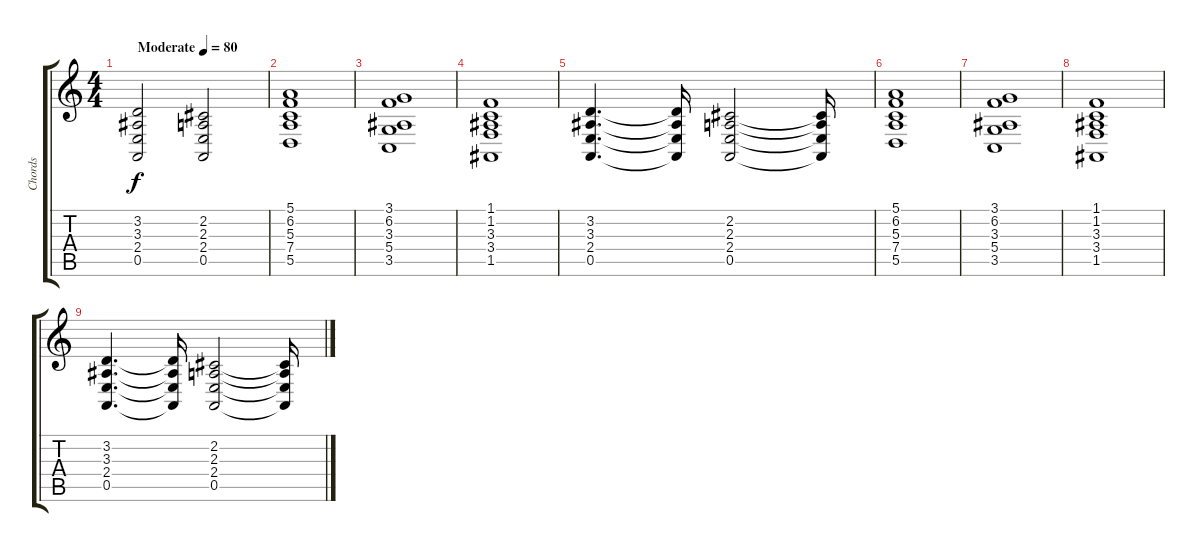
\track ("Chords" "Chords") {instrument acousticgrandpiano}
\staff {score tabs}
\tuning (E4 B3 G3 D3 A2 E2) {hide}
\ts (4 4)
\tempo (80 "Moderate")
\clef g2
\ks c
(3.2 3.3 2.4 0.5).2{dy f instrument acousticgrandpiano} (2.2 2.3 2.4 0.5).2 |
(5.1 6.2 5.3 7.4 5.5).1 |
(3.1 6.2 3.3 5.4 3.5).1 |
(1.1 1.2 3.3 3.4 1.5).1 |
(3.2 3.3 2.4 0.5).4{d} (3.2{t} 3.3{t} 2.4{t} 0.5{t}).16 (2.2 2.3 2.4 0.5).2 (2.2{t} 2.3{t} 2.4{t} 0.5{t}).16 |
(5.1 6.2 5.3 7.4 5.5).1 |
(3.1 6.2 3.3 5.4 3.5).1 |
(1.1 1.2 3.3 3.4 1.5).1 |
(3.2 3.3 2.4 0.5).4{d} (3.2{t} 3.3{t} 2.4{t} 0.5{t}).16 (2.2 2.3 2.4 0.5).2 (2.2{t} 2.3{t} 2.4{t} 0.5{t}).16
